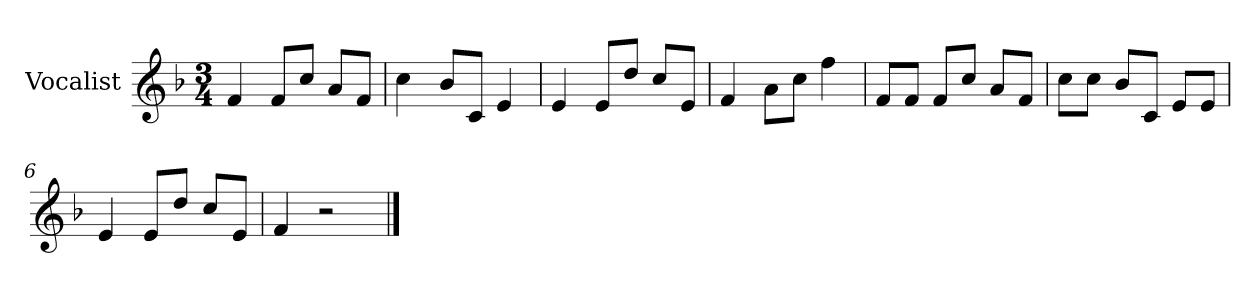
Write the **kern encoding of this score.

**kern
*part1
*staff1
*I"Vocalist
*k[b-]
*F:
*M3/4
=
4f
8fL
8ccJ
8aL
8fJ
=1
4cc
8b-L
8cJ
4e
=2
4e
8eL
8ddJ
8ccL
8eJ
=3
4f
8aL
8ccJ
4ff
=4
8fL
8fJ
8fL
8ccJ
8aL
8fJ
=5
8ccL
8ccJ
8b-L
8cJ
8eL
8eJ
=6
4e
8eL
8ddJ
8ccL
8eJ
=7
4f
2r
==
*-
